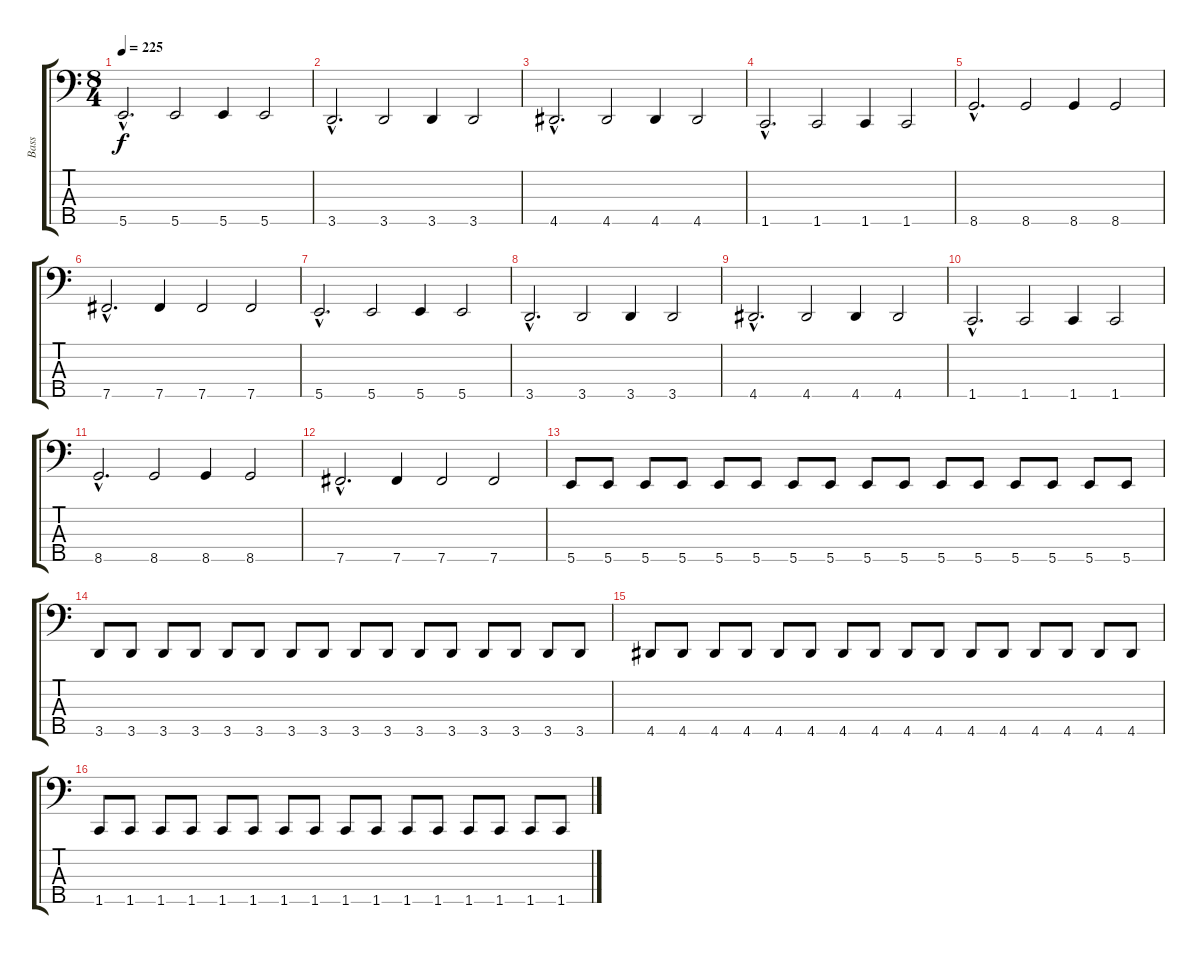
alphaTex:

\track ("Bass" "Bass") {instrument electricbasspick}
\staff {score tabs}
\tuning (G2 D2 A1 E1 B0) {hide}
\ts (8 4)
\tempo 225
\clef f4
\ks c
5.5{hac}.2{d dy f} 5.5.2 5.5.4 5.5.2 |
3.5{hac}.2{d} 3.5.2 3.5.4 3.5.2 |
4.5{hac}.2{d} 4.5.2 4.5.4 4.5.2 |
1.5{hac}.2{d} 1.5.2 1.5.4 1.5.2 |
8.5{hac}.2{d} 8.5.2 8.5.4 8.5.2 |
7.5{hac}.2{d} 7.5.4 7.5.2 7.5.2 |
5.5{hac}.2{d} 5.5.2 5.5.4 5.5.2 |
3.5{hac}.2{d} 3.5.2 3.5.4 3.5.2 |
4.5{hac}.2{d} 4.5.2 4.5.4 4.5.2 |
1.5{hac}.2{d} 1.5.2 1.5.4 1.5.2 |
8.5{hac}.2{d} 8.5.2 8.5.4 8.5.2 |
7.5{hac}.2{d} 7.5.4 7.5.2 7.5.2 |
5.5.8 5.5.8 5.5.8 5.5.8 5.5.8 5.5.8 5.5.8 5.5.8 5.5.8 5.5.8 5.5.8 5.5.8 5.5.8 5.5.8 5.5.8 5.5.8 |
3.5.8 3.5.8 3.5.8 3.5.8 3.5.8 3.5.8 3.5.8 3.5.8 3.5.8 3.5.8 3.5.8 3.5.8 3.5.8 3.5.8 3.5.8 3.5.8 |
4.5.8 4.5.8 4.5.8 4.5.8 4.5.8 4.5.8 4.5.8 4.5.8 4.5.8 4.5.8 4.5.8 4.5.8 4.5.8 4.5.8 4.5.8 4.5.8 |
1.5.8 1.5.8 1.5.8 1.5.8 1.5.8 1.5.8 1.5.8 1.5.8 1.5.8 1.5.8 1.5.8 1.5.8 1.5.8 1.5.8 1.5.8 1.5.8
